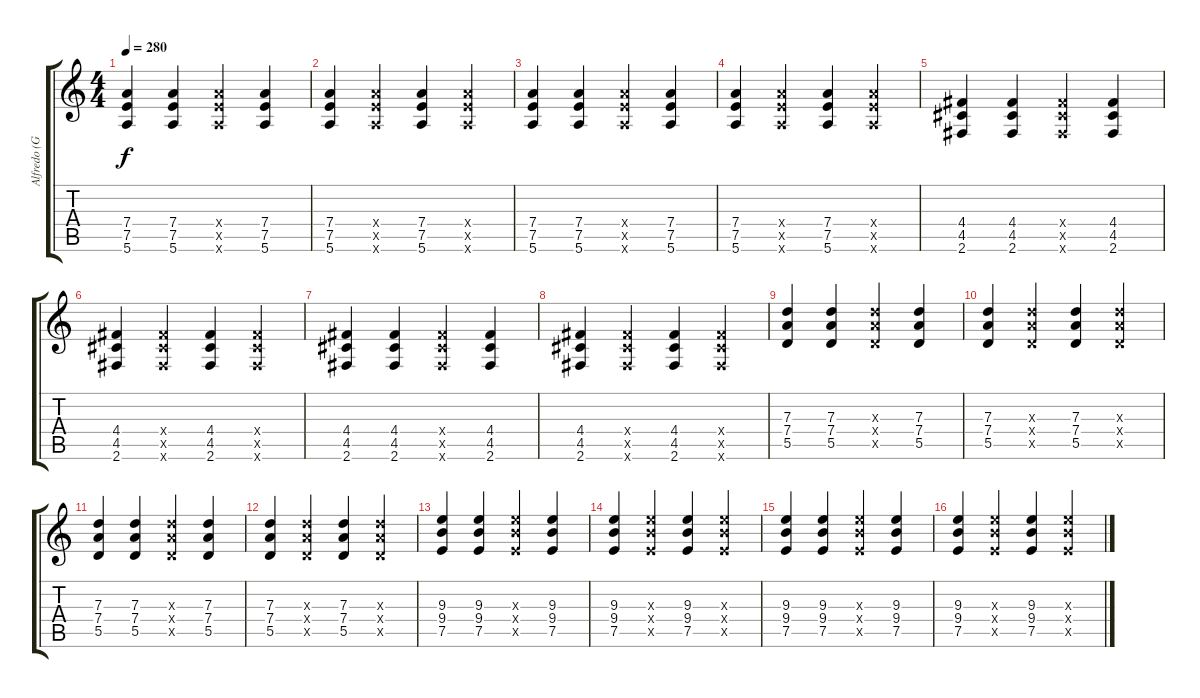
\track ("Alfredo (Guitarra 2)" "Alfredo (G") {instrument overdrivenguitar}
\staff {score tabs}
\tuning (E4 B3 G3 D3 A2 E2) {hide}
\ts (4 4)
\tempo 280
\clef g2
\ks c
(7.4 7.5 5.6).4{dy f} (7.4 7.5 5.6).4 (7.4{x} 7.5{x} 5.6{x}).4 (7.4 7.5 5.6).4 |
(7.4 7.5 5.6).4 (7.4{x} 7.5{x} 5.6{x}).4 (7.4 7.5 5.6).4 (7.4{x} 7.5{x} 5.6{x}).4 |
(7.4 7.5 5.6).4 (7.4 7.5 5.6).4 (7.4{x} 7.5{x} 5.6{x}).4 (7.4 7.5 5.6).4 |
(7.4 7.5 5.6).4 (7.4{x} 7.5{x} 5.6{x}).4 (7.4 7.5 5.6).4 (7.4{x} 7.5{x} 5.6{x}).4 |
(4.4 4.5 2.6).4 (4.4 4.5 2.6).4 (4.4{x} 4.5{x} 2.6{x}).4 (4.4 4.5 2.6).4 |
(4.4 4.5 2.6).4 (4.4{x} 4.5{x} 2.6{x}).4 (4.4 4.5 2.6).4 (4.4{x} 4.5{x} 2.6{x}).4 |
(4.4 4.5 2.6).4 (4.4 4.5 2.6).4 (4.4{x} 4.5{x} 2.6{x}).4 (4.4 4.5 2.6).4 |
(4.4 4.5 2.6).4 (4.4{x} 4.5{x} 2.6{x}).4 (4.4 4.5 2.6).4 (4.4{x} 4.5{x} 2.6{x}).4 |
(7.3 7.4 5.5).4 (7.3 7.4 5.5).4 (7.3{x} 7.4{x} 5.5{x}).4 (7.3 7.4 5.5).4 |
(7.3 7.4 5.5).4 (7.3{x} 7.4{x} 5.5{x}).4 (7.3 7.4 5.5).4 (7.3{x} 7.4{x} 5.5{x}).4 |
(7.3 7.4 5.5).4 (7.3 7.4 5.5).4 (7.3{x} 7.4{x} 5.5{x}).4 (7.3 7.4 5.5).4 |
(7.3 7.4 5.5).4 (7.3{x} 7.4{x} 5.5{x}).4 (7.3 7.4 5.5).4 (7.3{x} 7.4{x} 5.5{x}).4 |
(9.3 9.4 7.5).4 (9.3 9.4 7.5).4 (9.3{x} 9.4{x} 7.5{x}).4 (9.3 9.4 7.5).4 |
(9.3 9.4 7.5).4 (9.3{x} 9.4{x} 7.5{x}).4 (9.3 9.4 7.5).4 (9.3{x} 9.4{x} 7.5{x}).4 |
(9.3 9.4 7.5).4 (9.3 9.4 7.5).4 (9.3{x} 9.4{x} 7.5{x}).4 (9.3 9.4 7.5).4 |
(9.3 9.4 7.5).4 (9.3{x} 9.4{x} 7.5{x}).4 (9.3 9.4 7.5).4 (9.3{x} 9.4{x} 7.5{x}).4
